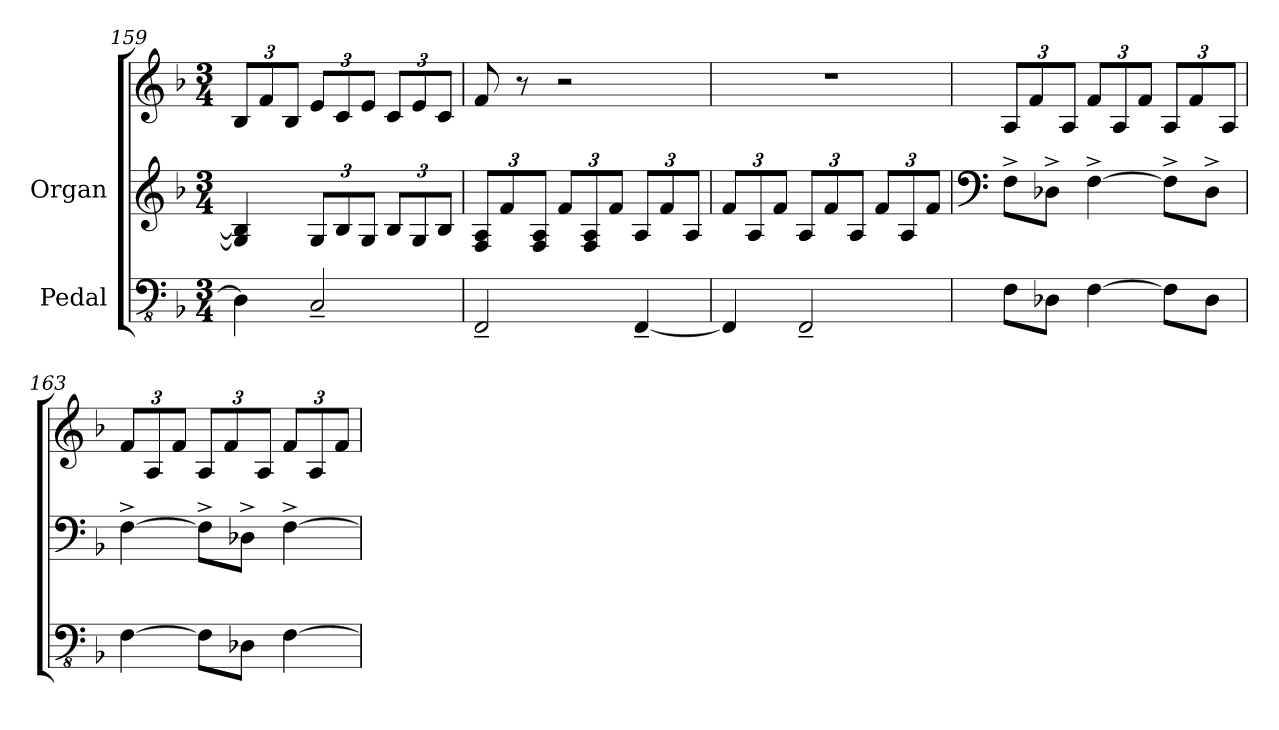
**kern	**kern	**kern
*part2	*part1	*part1
*staff3	*staff2	*staff1
*I"Pedal	*I"Organ	*
*clefFv4	*clefG2	*clefG2
*k[b-]	*k[b-]	*k[b-]
*M3/4	*M3/4	*M3/4
*	*	*Xbrackettup
=159	=159	=159
4DD-\]	4G/] 4B-/]	12B-/L
.	.	12f/
.	.	12B-/J
*	*Xbrackettup	*
2CC~/	12G/L	12e/L
.	12B-/	12c/
.	12G/J	12e/J
.	12B-/L	12c/L
.	12G/	12e/
.	12B-/J	12c/J
!!LO:LB:g=z
=160	=160	=160
2FFF~/	12F/ 12A/L	8f/
.	12f/	.
.	.	8r
.	12F/ 12A/J	.
.	12f/L	2r
.	12F/ 12A/	.
.	12f/J	.
[4FFF~/	12A/L	.
.	12f/	.
.	12A/J	.
=161	=161	=161
4FFF/]	12f/L	2.r
.	12A/	.
.	12f/J	.
2FFF~/	12A/L	.
.	12f/	.
.	12A/J	.
.	12f/L	.
.	12A/	.
.	12f/J	.
=162	=162	=162
*	*clefF4	*
8FF\L	8F^\L	12A/L
.	.	12f/
8DD-X\J	8D-X^\J	.
.	.	12A/J
[4FF\	[4F^\	12f/L
.	.	12A/
.	.	12f/J
8FF\L]	8F^\L]	12A/L
.	.	12f/
8DD-\J	8D-^\J	.
.	.	12A/J
=163	=163	=163
[4FF\	[4F^\	12f/L
.	.	12A/
.	.	12f/J
8FF\L]	8F^\L]	12A/L
.	.	12f/
8DD-X\J	8D-X^\J	.
.	.	12A/J
[4FF\	[4F^\	12f/L
.	.	12A/
.	.	12f/J
=	=	=
*-	*-	*-
